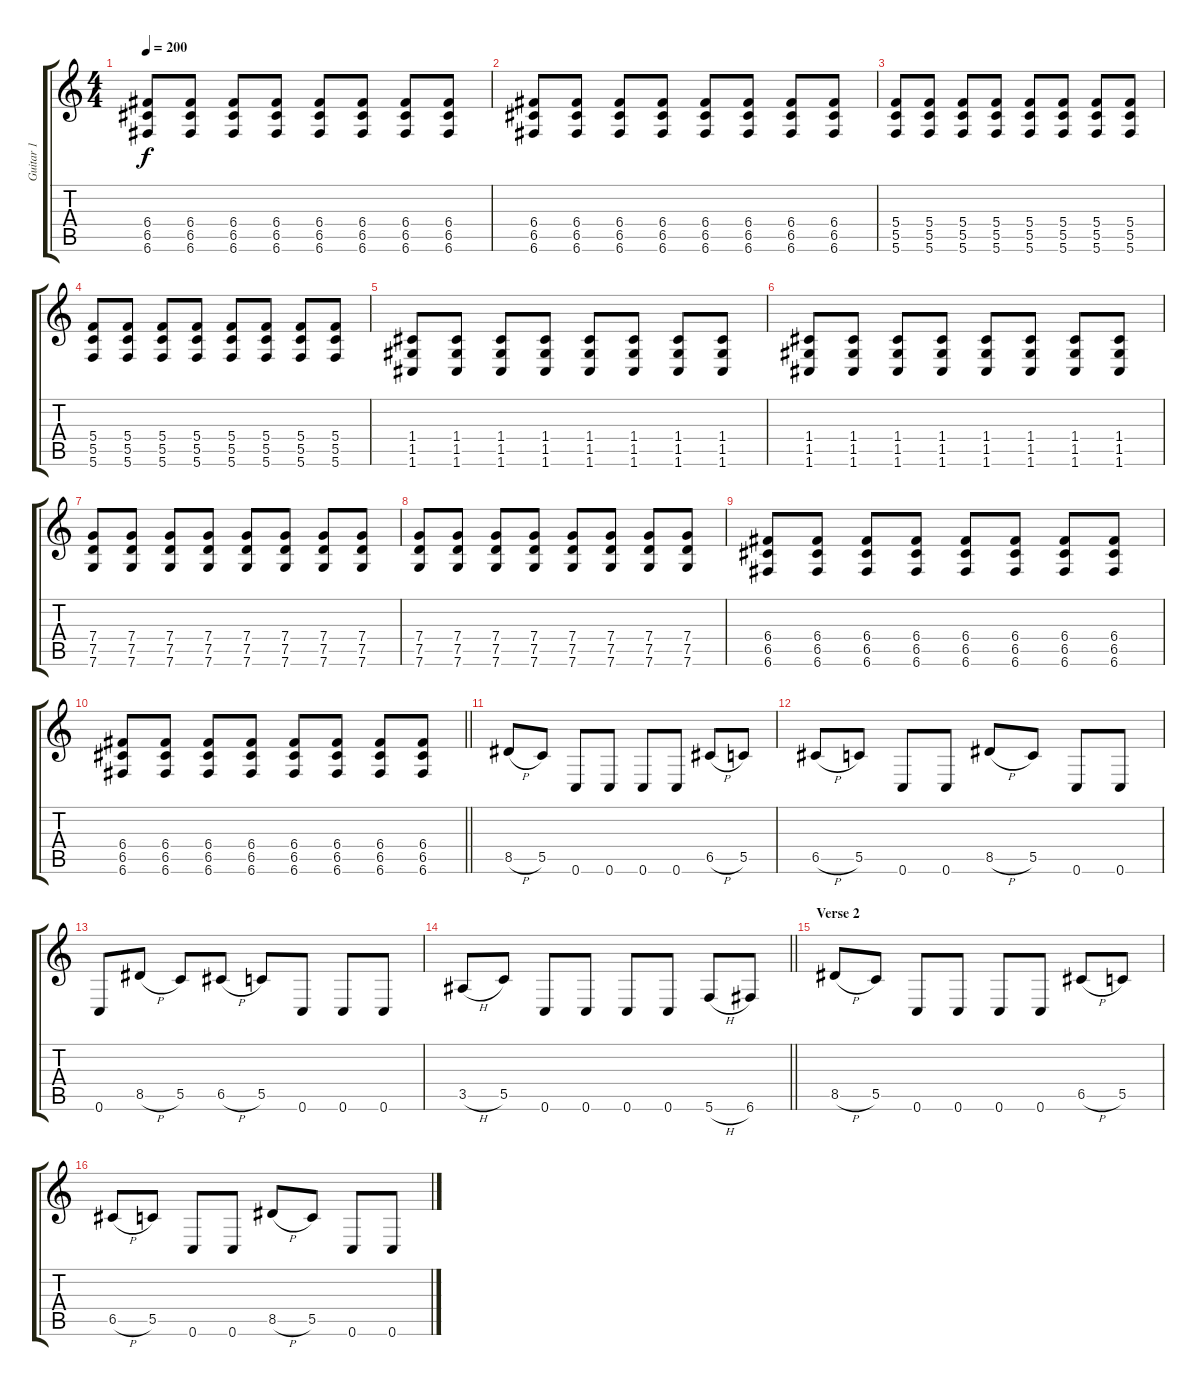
\track ("Guitar 1" "Guitar 1") {instrument distortionguitar}
\staff {score tabs}
\tuning (D4 A3 F3 C3 G2 C2) {hide}
\ts (4 4)
\tempo 200
\clef g2
\ks c
(6.4 6.5 6.6).8{dy f} (6.4 6.5 6.6).8 (6.4 6.5 6.6).8 (6.4 6.5 6.6).8 (6.4 6.5 6.6).8 (6.4 6.5 6.6).8 (6.4 6.5 6.6).8 (6.4 6.5 6.6).8 |
(6.4 6.5 6.6).8 (6.4 6.5 6.6).8 (6.4 6.5 6.6).8 (6.4 6.5 6.6).8 (6.4 6.5 6.6).8 (6.4 6.5 6.6).8 (6.4 6.5 6.6).8 (6.4 6.5 6.6).8 |
(5.4 5.5 5.6).8 (5.4 5.5 5.6).8 (5.4 5.5 5.6).8 (5.4 5.5 5.6).8 (5.4 5.5 5.6).8 (5.4 5.5 5.6).8 (5.4 5.5 5.6).8 (5.4 5.5 5.6).8 |
(5.4 5.5 5.6).8 (5.4 5.5 5.6).8 (5.4 5.5 5.6).8 (5.4 5.5 5.6).8 (5.4 5.5 5.6).8 (5.4 5.5 5.6).8 (5.4 5.5 5.6).8 (5.4 5.5 5.6).8 |
(1.4 1.5 1.6).8 (1.4 1.5 1.6).8 (1.4 1.5 1.6).8 (1.4 1.5 1.6).8 (1.4 1.5 1.6).8 (1.4 1.5 1.6).8 (1.4 1.5 1.6).8 (1.4 1.5 1.6).8 |
(1.4 1.5 1.6).8 (1.4 1.5 1.6).8 (1.4 1.5 1.6).8 (1.4 1.5 1.6).8 (1.4 1.5 1.6).8 (1.4 1.5 1.6).8 (1.4 1.5 1.6).8 (1.4 1.5 1.6).8 |
(7.4 7.5 7.6).8 (7.4 7.5 7.6).8 (7.4 7.5 7.6).8 (7.4 7.5 7.6).8 (7.4 7.5 7.6).8 (7.4 7.5 7.6).8 (7.4 7.5 7.6).8 (7.4 7.5 7.6).8 |
(7.4 7.5 7.6).8 (7.4 7.5 7.6).8 (7.4 7.5 7.6).8 (7.4 7.5 7.6).8 (7.4 7.5 7.6).8 (7.4 7.5 7.6).8 (7.4 7.5 7.6).8 (7.4 7.5 7.6).8 |
(6.4 6.5 6.6).8 (6.4 6.5 6.6).8 (6.4 6.5 6.6).8 (6.4 6.5 6.6).8 (6.4 6.5 6.6).8 (6.4 6.5 6.6).8 (6.4 6.5 6.6).8 (6.4 6.5 6.6).8 |
\barLineRight lightlight
(6.4 6.5 6.6).8 (6.4 6.5 6.6).8 (6.4 6.5 6.6).8 (6.4 6.5 6.6).8 (6.4 6.5 6.6).8 (6.4 6.5 6.6).8 (6.4 6.5 6.6).8 (6.4 6.5 6.6).8 |
\section ("" "")
8.5{h}.8 5.5.8 0.6.8 0.6.8 0.6.8 0.6.8 6.5{h}.8 5.5.8 |
6.5{h}.8 5.5.8 0.6.8 0.6.8 8.5{h}.8 5.5.8 0.6.8 0.6.8 |
0.6.8 8.5{h}.8 5.5.8 6.5{h}.8 5.5.8 0.6.8 0.6.8 0.6.8 |
\barLineRight lightlight
3.5{h}.8 5.5.8 0.6.8 0.6.8 0.6.8 0.6.8 5.6{h}.8 6.6.8 |
\section ("" "Verse 2")
8.5{h}.8 5.5.8 0.6.8 0.6.8 0.6.8 0.6.8 6.5{h}.8 5.5.8 |
6.5{h}.8 5.5.8 0.6.8 0.6.8 8.5{h}.8 5.5.8 0.6.8 0.6.8
